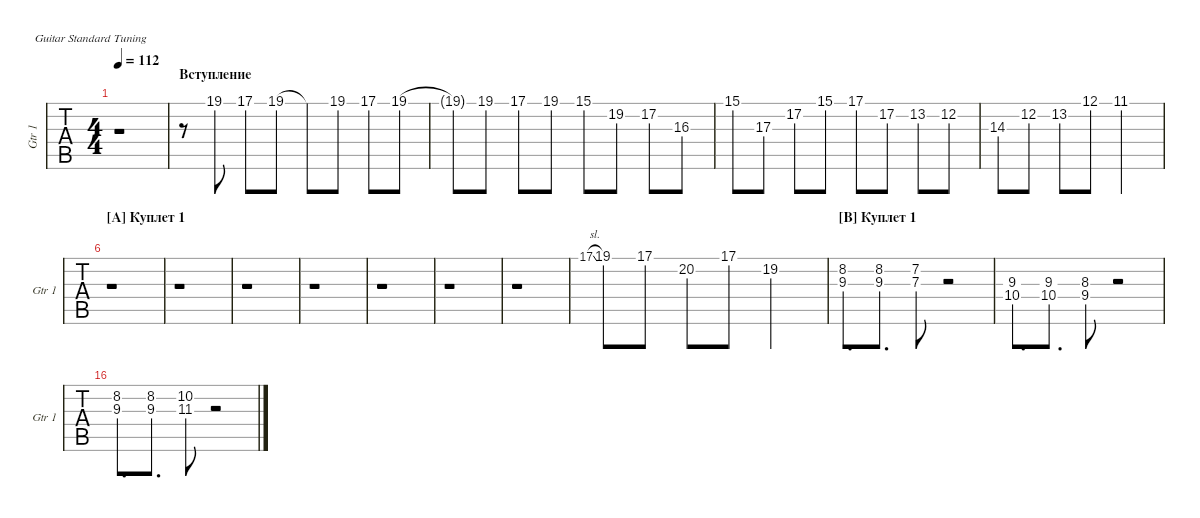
\defaultSystemsLayout 4
\hideDynamics
\bracketExtendMode groupsimilarinstruments
\singleTrackTrackNamePolicy allsystems
\multiTrackTrackNamePolicy allsystems
\otherSystemsTrackNameOrientation horizontal
\defaultBarNumberDisplay FirstOfSystem
\track ("Gtr 1" "Gtr 1") {instrument electricguitarclean}
\staff {tabs}
\tuning (E4 B3 G3 D3 A2 E2)
\ts (4 4)
\tempo 112
\clef g2
\scale
0.101469
\ks eminor
r.1{dy mf instrument electricguitarclean} |
\section ("" "Вступление")
\scale
0.173919 r.8 19.1.8 17.1.8 19.1.8 19.1{t}.8 19.1.8 17.1.8 19.1.8 |
\scale
0.180713 19.1{t}.8 19.1.8 17.1.8 19.1.8 15.1.8 19.2.8 17.2.8 16.3.8 |
\scale
0.173582 15.1.8 17.3.8 17.2.8 15.1.8 17.1.8 17.2.8 13.2.8 12.2.8 |
\scale
0.164835 14.3.8 12.2.8 13.2.8 12.1.8 11.1.2 |
\section ("A" "Куплет 1")
\scale
0.0325305 r.1 |
\scale
0.0327949 r.1 |
\scale
0.0285195 r.1 |
\scale
0.0270678 r.1 |
\scale
0.0329087 r.1 |
\scale
0.0301663 r.1 |
\scale
0.0276733 r.1 |
\scale
0.175034 17.1{sl}.8{gr} 19.1.8 17.1.8 20.2.8 17.1.8 19.2.2 |
\section ("B" "Куплет 1")
\scale
0.0909091 (9.3{st} 8.2{st}).8{d} (9.3{st} 8.2{st}).8{d} (7.3{st} 7.2{st}).8 r.2 |
\scale
0.103121 (9.3{st} 10.4{st}).8{d} (10.4{st} 9.3{st}).8{d} (8.3{st} 9.4{st}).8 r.2 |
\scale
0.107191 (9.3{st} 8.2{st}).8{d} (9.3{st} 8.2{st}).8{d} (11.3{st} 10.2{st}).8 r.2
